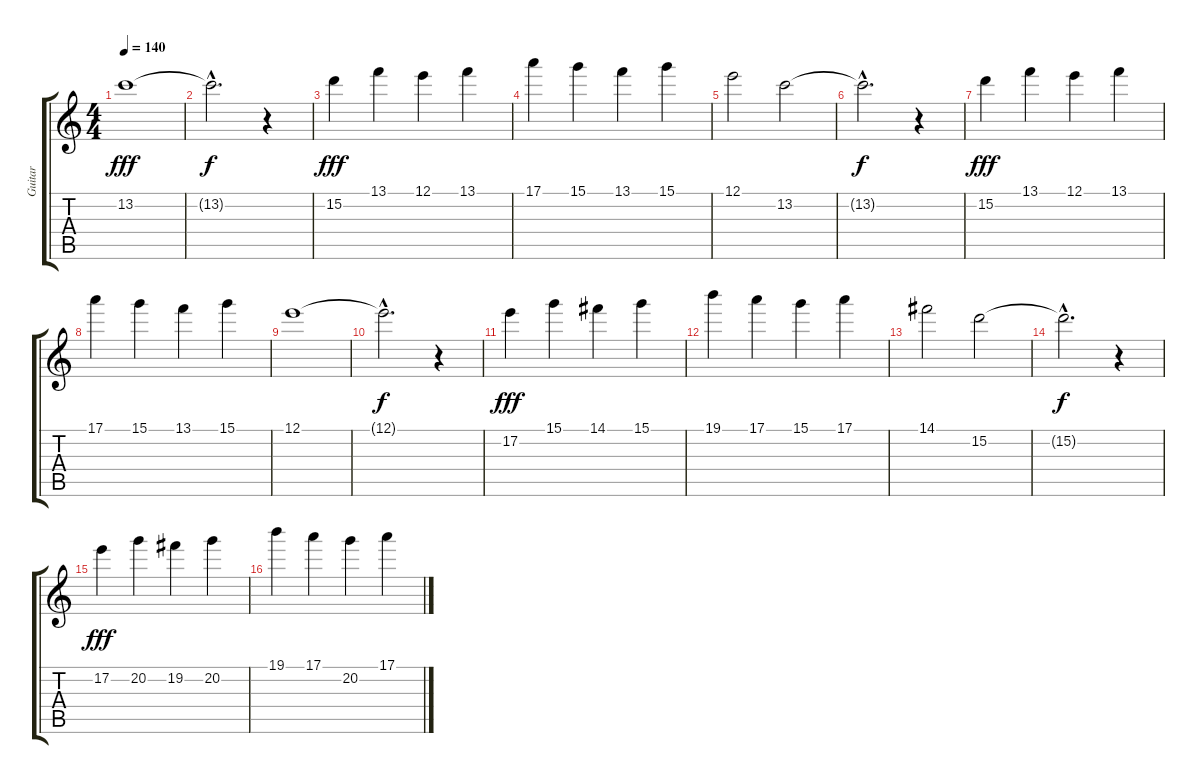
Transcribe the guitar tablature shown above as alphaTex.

\track ("Guitar" "Guitar") {instrument distortionguitar}
\staff {score tabs}
\tuning (E4 B3 G3 D3 A2 E2) {hide}
\ts (4 4)
\tempo 140
\clef g2
\ks c
13.2.1{dy fff} |
13.2{hac t}.2{d dy f} r.4 |
15.2.4{dy fff} 13.1.4 12.1.4 13.1.4 |
17.1.4 15.1.4 13.1.4 15.1.4 |
12.1.2 13.2.2 |
13.2{hac t}.2{d dy f} r.4 |
15.2.4{dy fff} 13.1.4 12.1.4 13.1.4 |
17.1.4 15.1.4 13.1.4 15.1.4 |
12.1.1 |
12.1{hac t}.2{d dy f} r.4 |
17.2.4{dy fff} 15.1.4 14.1.4 15.1.4 |
19.1.4 17.1.4 15.1.4 17.1.4 |
14.1.2 15.2.2 |
15.2{hac t}.2{d dy f} r.4 |
17.2.4{dy fff} 20.2.4 19.2.4 20.2.4 |
19.1.4 17.1.4 20.2.4 17.1.4
